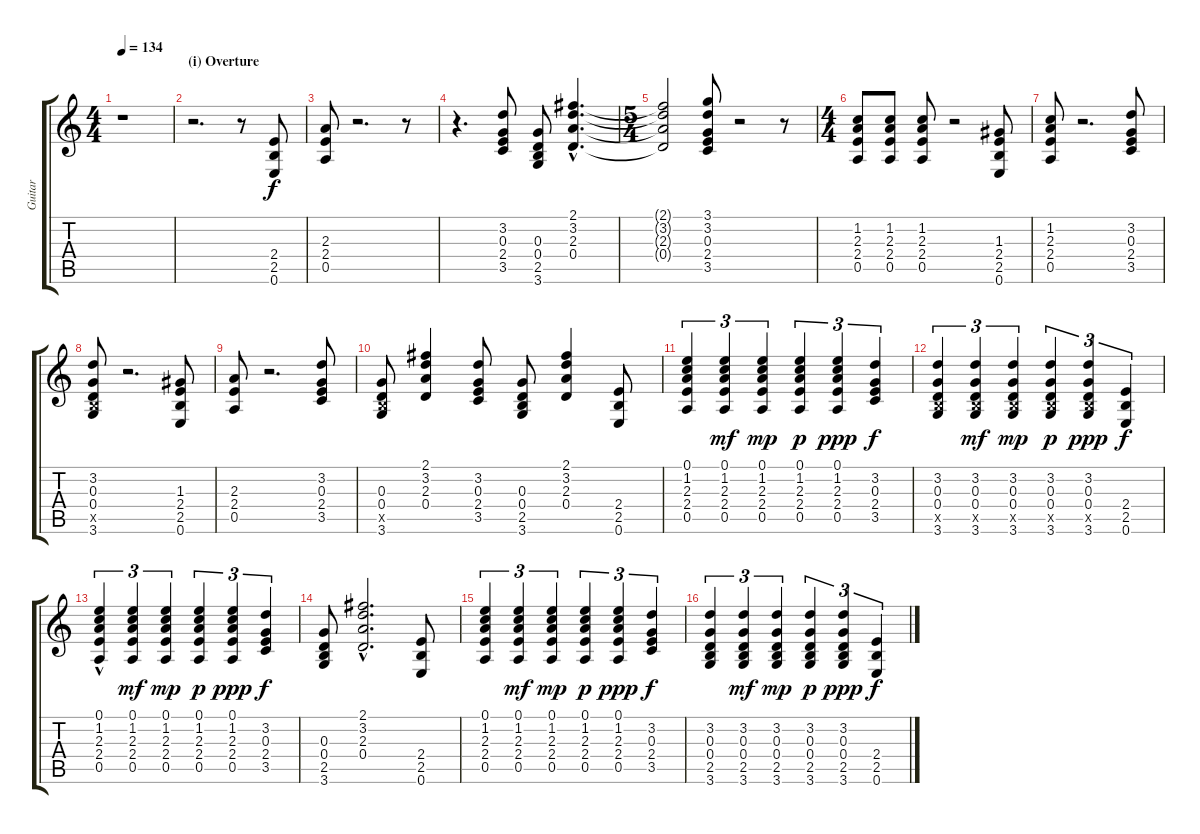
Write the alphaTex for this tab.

\track ("Guitar " "Guitar ") {instrument distortionguitar}
\staff {score tabs}
\tuning (E4 B3 G3 D3 A2 E2) {hide}
\ts (4 4)
\tempo 134
\clef g2
\ks c
r.1{dy f instrument distortionguitar} |
\section ("" "(i) Overture")
r.2{d} r.8 (2.4 2.5 0.6).8 |
(2.3 2.4 0.5).8 r.2{d} r.8 |
r.4{d} (3.2 0.3 2.4 3.5).8 (0.3 0.4 2.5 3.6).8 (2.1{hac} 3.2{hac} 2.3{hac} 0.4{hac}).4{d} |
\ts (5 4)
(2.1{t} 3.2{t} 2.3{t} 0.4{t}).2 (3.1 3.2 0.3 2.4 3.5).8 r.2 r.8 |
\ts (4 4)
(1.2 2.3 2.4 0.5).8 (1.2 2.3 2.4 0.5).8 (1.2 2.3 2.4 0.5).8 r.2 (1.3 2.4 2.5 0.6).8 |
(1.2 2.3 2.4 0.5).8 r.2{d} (3.2 0.3 2.4 3.5).8 |
(3.2 0.3 0.4 2.5{x} 3.6).8 r.2{d} (1.3 2.4 2.5 0.6).8 |
(2.3 2.4 0.5).8 r.2{d} (3.2 0.3 2.4 3.5).8 |
(0.3 0.4 2.5{x} 3.6).8 (2.1 3.2 2.3 0.4).4 (3.2 0.3 2.4 3.5).8 (0.3 0.4 2.5 3.6).8 (2.1 3.2 2.3 0.4).4 (2.4 2.5 0.6).8 |
(0.1 1.2 2.3 2.4 0.5).4{tu (3 2)} (0.1 1.2 2.3 2.4 0.5).4{tu (3 2) dy mf} (0.1 1.2 2.3 2.4 0.5).4{tu (3 2) dy mp} (0.1 1.2 2.3 2.4 0.5).4{tu (3 2) dy p} (0.1 1.2 2.3 2.4 0.5).4{tu (3 2) dy ppp} (3.2 0.3 2.4 3.5).4{tu (3 2) dy f} |
(3.2 0.3 0.4 2.5{x} 3.6).4{tu (3 2)} (3.2 0.3 0.4 2.5{x} 3.6).4{tu (3 2) dy mf} (3.2 0.3 0.4 2.5{x} 3.6).4{tu (3 2) dy mp} (3.2 0.3 0.4 2.5{x} 3.6).4{tu (3 2) dy p} (3.2 0.3 0.4 2.5{x} 3.6).4{tu (3 2) dy ppp} (2.4 2.5 0.6).4{tu (3 2) dy f} |
(0.1 1.2{hac} 2.3{hac} 2.4{hac} 0.5{hac}).4{tu (3 2)} (0.1 1.2 2.3 2.4 0.5).4{tu (3 2) dy mf} (0.1 1.2 2.3 2.4 0.5).4{tu (3 2) dy mp} (0.1 1.2 2.3 2.4 0.5).4{tu (3 2) dy p} (0.1 1.2 2.3 2.4 0.5).4{tu (3 2) dy ppp} (3.2 0.3 2.4 3.5).4{tu (3 2) dy f} |
(0.3 0.4 2.5 3.6).8 (2.1{hac} 3.2{hac} 2.3{hac} 0.4{hac}).2{d} (2.4 2.5 0.6).8 |
(0.1 1.2 2.3 2.4 0.5).4{tu (3 2)} (0.1 1.2 2.3 2.4 0.5).4{tu (3 2) dy mf} (0.1 1.2 2.3 2.4 0.5).4{tu (3 2) dy mp} (0.1 1.2 2.3 2.4 0.5).4{tu (3 2) dy p} (0.1 1.2 2.3 2.4 0.5).4{tu (3 2) dy ppp} (3.2 0.3 2.4 3.5).4{tu (3 2) dy f} |
(3.2 0.3 0.4 2.5 3.6).4{tu (3 2)} (3.2 0.3 0.4 2.5 3.6).4{tu (3 2) dy mf} (3.2 0.3 0.4 2.5 3.6).4{tu (3 2) dy mp} (3.2 0.3 0.4 2.5 3.6).4{tu (3 2) dy p} (3.2 0.3 0.4 2.5 3.6).4{tu (3 2) dy ppp} (2.4 2.5 0.6).4{tu (3 2) dy f}
